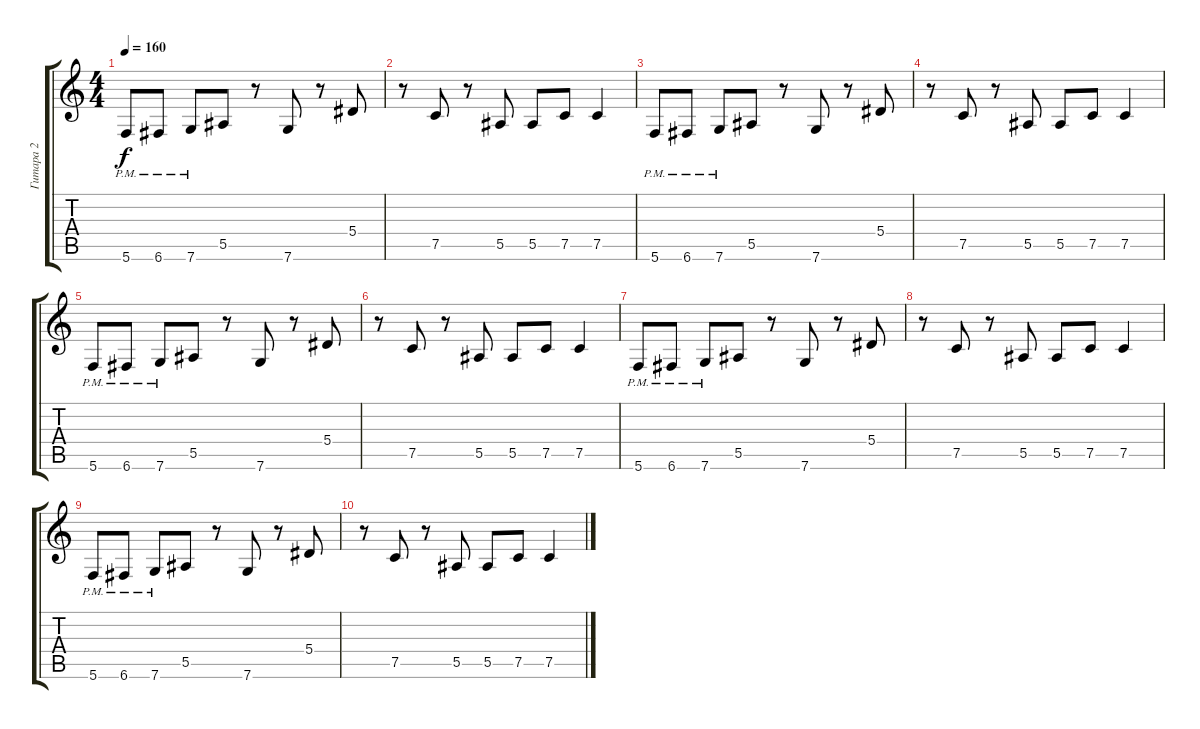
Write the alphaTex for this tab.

\track ("Гитара 2" "Гитара 2") {instrument distortionguitar}
\staff {score tabs}
\tuning (C4 G3 Eb3 Bb2 F2 C2) {hide}
\ts (4 4)
\tempo 160
\clef g2
\ks c
5.6{pm}.8{dy f} 6.6{pm}.8 7.6{pm}.8 5.5.8 r.8 7.6.8 r.8 5.4.8 |
r.8 7.5.8 r.8 5.5.8 5.5.8 7.5.8 7.5.4 |
5.6{pm}.8 6.6{pm}.8 7.6{pm}.8 5.5.8 r.8 7.6.8 r.8 5.4.8 |
r.8 7.5.8 r.8 5.5.8 5.5.8 7.5.8 7.5.4 |
5.6{pm}.8 6.6{pm}.8 7.6{pm}.8 5.5.8 r.8 7.6.8 r.8 5.4.8 |
r.8 7.5.8 r.8 5.5.8 5.5.8 7.5.8 7.5.4 |
5.6{pm}.8 6.6{pm}.8 7.6{pm}.8 5.5.8 r.8 7.6.8 r.8 5.4.8 |
r.8 7.5.8 r.8 5.5.8 5.5.8 7.5.8 7.5.4 |
5.6{pm}.8 6.6{pm}.8 7.6{pm}.8 5.5.8 r.8 7.6.8 r.8 5.4.8 |
r.8 7.5.8 r.8 5.5.8 5.5.8 7.5.8 7.5.4
